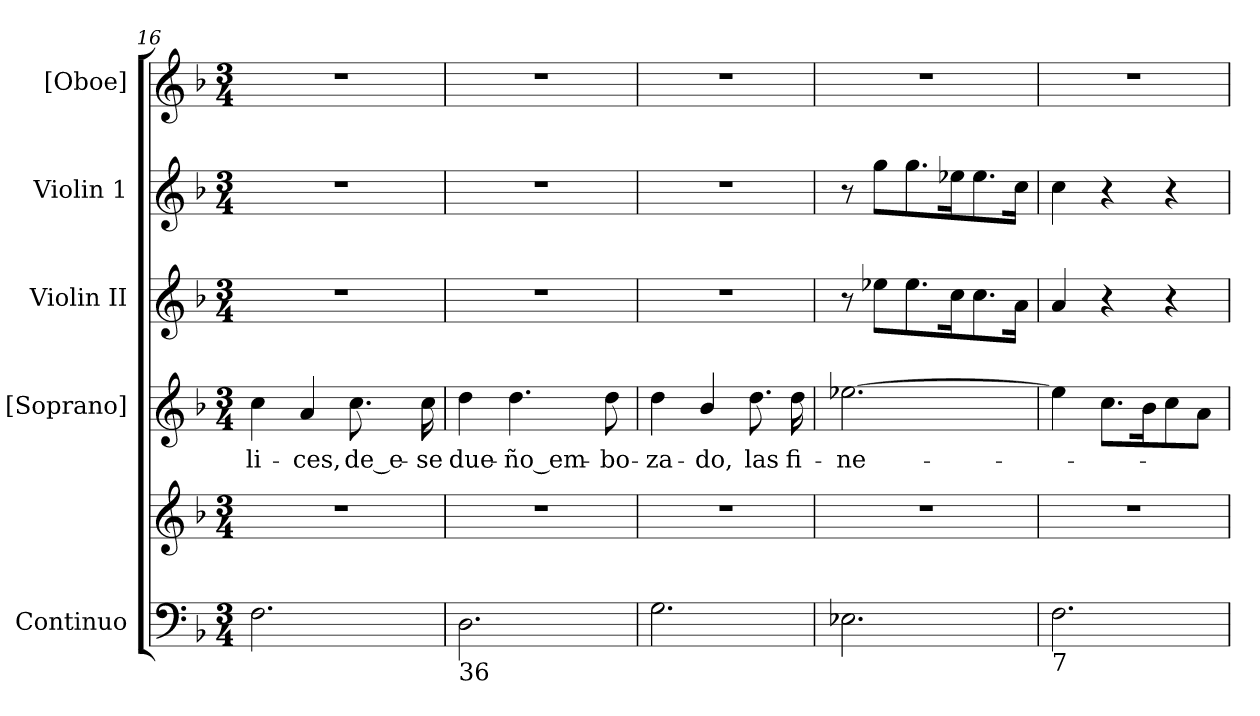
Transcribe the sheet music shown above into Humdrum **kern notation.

**kern	**kern	**kern	**text	**kern	**kern	**kern
*part5	*part5	*part4	*part4	*part3	*part2	*part1
*staff6	*staff5	*staff4	*staff4	*staff3	*staff2	*staff1
*I"Continuo	*	*I"[Soprano]	*	*I"Violin II	*I"Violin 1	*I"[Oboe]
*I'Cont.	*	*I'A.	*	*I'Vln. II	*I'Vln. 1	*I'Ob.
*clefF4	*clefG2	*clefG2	*	*clefG2	*clefG2	*clefG2
*k[b-]	*k[b-]	*k[b-]	*	*k[b-]	*k[b-]	*k[b-]
*F:	*F:	*F:	*	*F:	*F:	*F:
*M3/4	*M3/4	*M3/4	*	*M3/4	*M3/4	*M3/4
=16	=16	=16	=16	=16	=16	=16
!	!LO:N:vis=1	!	!	!	!	!
!	!	!	!LO:LY:b:color=#000000	!LO:N:vis=1	!LO:N:vis=1	!LO:N:vis=1
2.Fi\	2.r	4cci\	-li-	2.r	2.r	2.r
!	!	!	!LO:LY:b:color=#000000	!	!	!
.	.	4ai/	-ces,	.	.	.
!	!	!	!LO:LY:b:color=#000000	!	!	!
.	.	8.cci\	de_e-	.	.	.
!	!	!	!LO:LY:b:color=#000000	!	!	!
.	.	16cci\	-se	.	.	.
!!LO:PB:g=z
=17	=17	=17	=17	=17	=17	=17
!	!LO:N:vis=1	!	!	!	!	!
!LO:TX:b:t=36	!	!	!	!	!	!
!	!	!	!LO:LY:b:color=#000000	!LO:N:vis=1	!LO:N:vis=1	!LO:N:vis=1
2.Di\	2.r	4ddi\	due-	2.r	2.r	2.r
!	!	!	!LO:LY:b:color=#000000	!	!	!
.	.	4.ddi\	-ño_em-	.	.	.
!	!	!	!LO:LY:b:color=#000000	!	!	!
.	.	8ddi\	-bo-	.	.	.
=18	=18	=18	=18	=18	=18	=18
!	!LO:N:vis=1	!	!	!	!	!
!	!	!	!LO:LY:b:color=#000000	!LO:N:vis=1	!LO:N:vis=1	!LO:N:vis=1
2.Gi\	2.r	4ddi\	-za-	2.r	2.r	2.r
!	!	!	!LO:LY:b:color=#000000	!	!	!
.	.	4b-i/	-do,	.	.	.
!	!	!	!LO:LY:b:color=#000000	!	!	!
.	.	8.ddi\	las	.	.	.
!	!	!	!LO:LY:b:color=#000000	!	!	!
.	.	16ddi\	fi-	.	.	.
=19	=19	=19	=19	=19	=19	=19
!	!LO:N:vis=1	!	!	!	!	!
!	!	!	!LO:LY:b:color=#000000	!	!	!LO:N:vis=1
2.E-Xi\	2.r	[2.ee-Xi\	-ne-	8r	8r	2.r
.	.	.	.	8ee-Xi\L	8ggi\L	.
.	.	.	.	8.ee-i\	8.ggi\	.
.	.	.	.	16cci\k	16ee-Xi\k	.
.	.	.	.	8.cci\	8.ee-i\	.
.	.	.	.	16ai\Jk	16cci\Jk	.
=20	=20	=20	=20	=20	=20	=20
!LO:TX:b:t=7	!	!	!	!	!	!
!	!LO:N:vis=1	!	!	!	!	!LO:N:vis=1
2.Fi\	2.r	4ee-i\]	.	4ai/	4cci\	2.r
.	.	8.cci\L	.	4r	4r	.
.	.	16b-i\k	.	.	.	.
.	.	8cci\	.	4r	4r	.
.	.	8ai\J	.	.	.	.
=	=	=	=	=	=	=
*-	*-	*-	*-	*-	*-	*-
